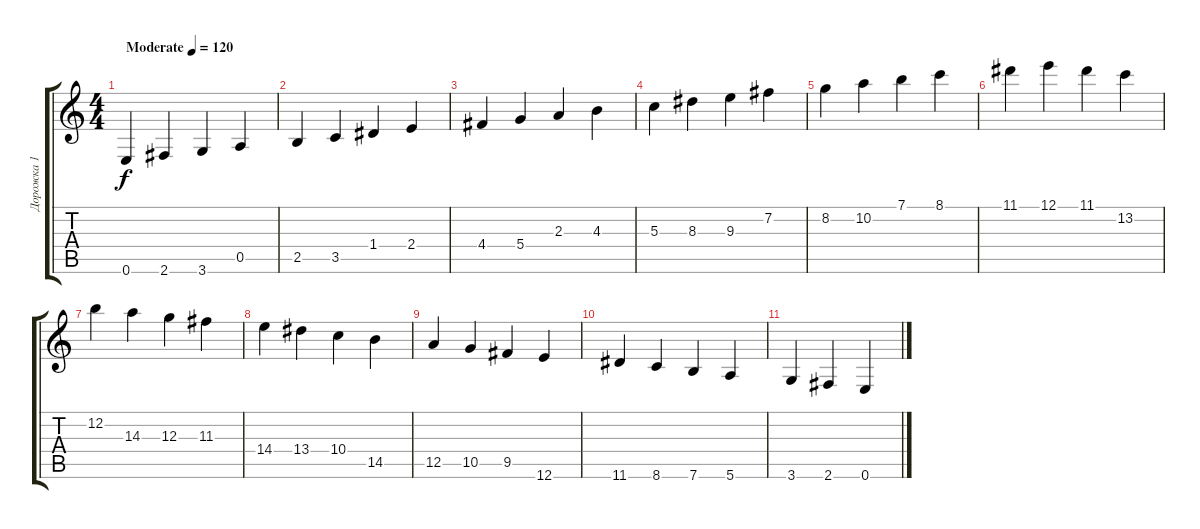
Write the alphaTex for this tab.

\track ("Дорожка 1" "Дорожка 1") {instrument acousticguitarsteel}
\staff {score tabs}
\tuning (E4 B3 G3 D3 A2 E2) {hide}
\ts (4 4)
\tempo (120 "Moderate")
\clef g2
\ks c
0.6.4{dy f instrument acousticguitarsteel} 2.6.4 3.6.4 0.5.4 |
2.5.4 3.5.4 1.4.4 2.4.4 |
4.4.4 5.4.4 2.3.4 4.3.4 |
5.3.4 8.3.4 9.3.4 7.2.4 |
8.2.4 10.2.4 7.1.4 8.1.4 |
11.1.4 12.1.4 11.1.4 13.2.4 |
12.2.4 14.3.4 12.3.4 11.3.4 |
14.4.4 13.4.4 10.4.4 14.5.4 |
12.5.4 10.5.4 9.5.4 12.6.4 |
11.6.4 8.6.4 7.6.4 5.6.4 |
3.6.4 2.6.4 0.6.4
